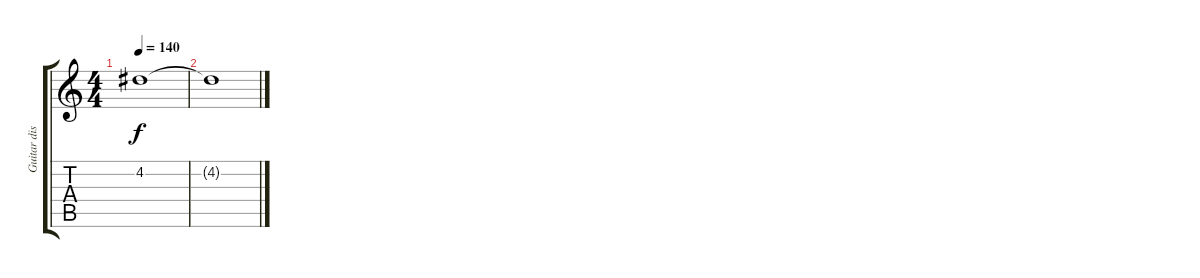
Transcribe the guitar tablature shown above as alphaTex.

\track ("Guitar dist. 1" "Guitar dis") {instrument overdrivenguitar}
\staff {score tabs}
\tuning (E4 B3 G3 D3 A2 E2) {hide}
\ts (4 4)
\tempo 140
\clef g2
\ks c
4.2.1{dy f} |
4.2{t}.1
